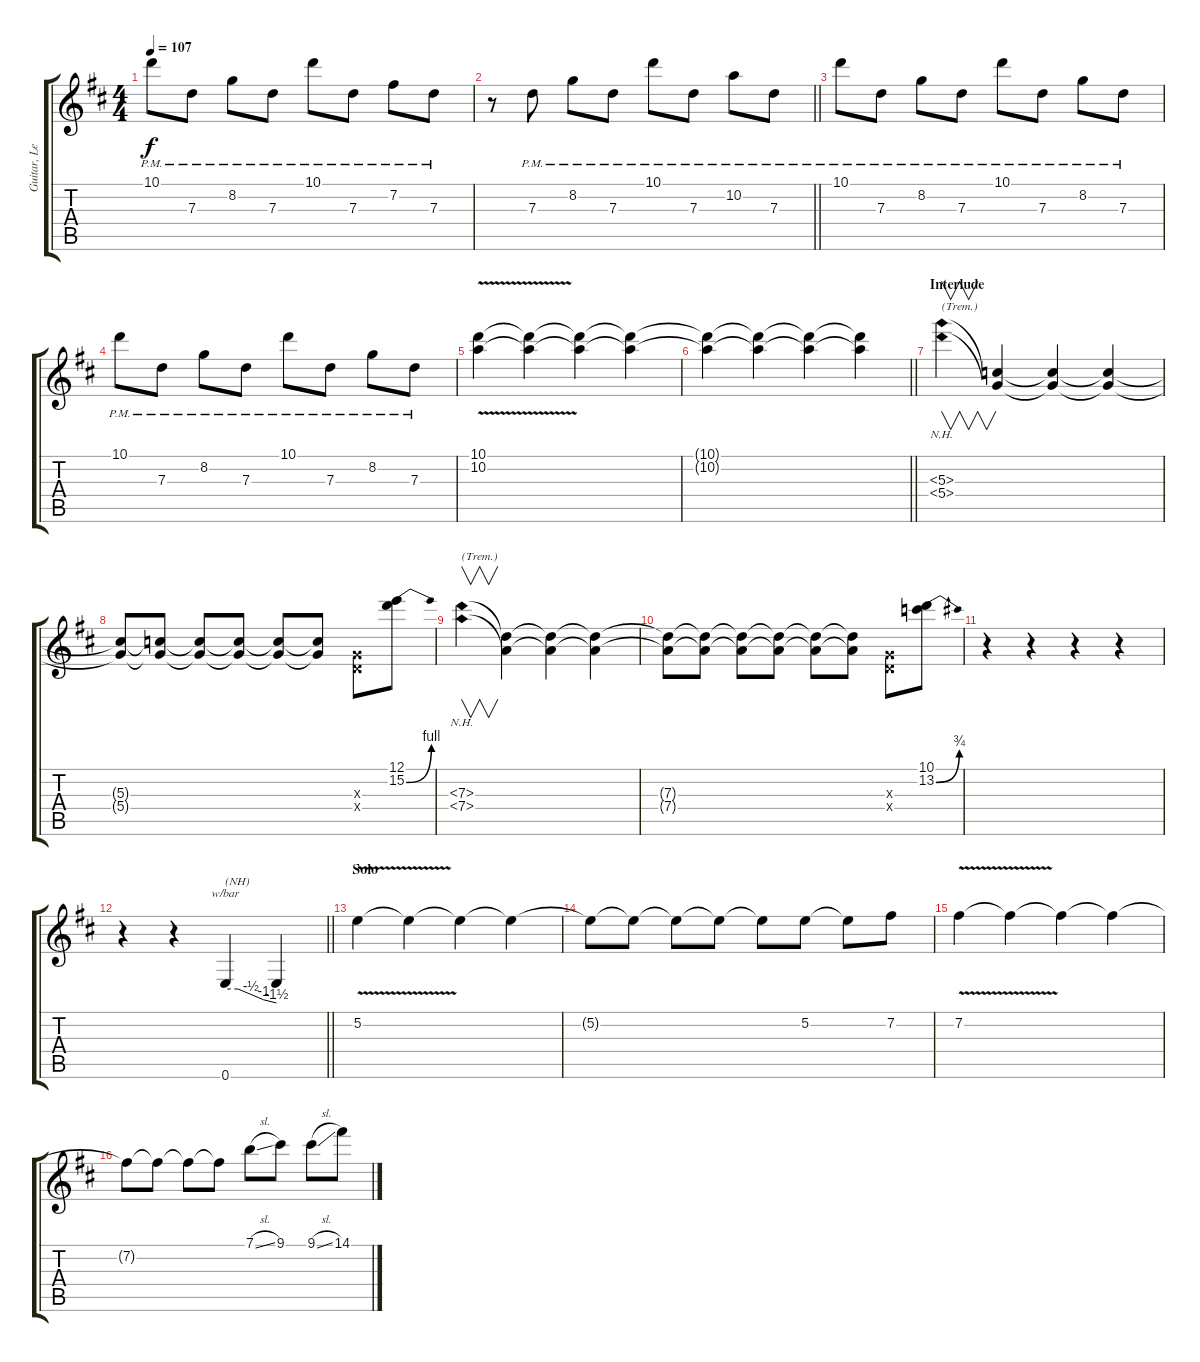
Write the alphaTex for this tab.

\track ("Guitar, Lead" "Guitar, Le") {mute instrument distortionguitar}
\staff {score tabs}
\tuning (E4 B3 G3 D3 A2 E2) {hide}
\ts (4 4)
\tempo 107
\clef g2
\ks d
10.1{pm}.8{dy f} 7.3{pm}.8 8.2{pm}.8 7.3{pm}.8 10.1{pm}.8 7.3{pm}.8 7.2{pm}.8 7.3{pm}.8 |
\barLineRight lightlight
r.8 7.3{pm}.8 8.2{pm}.8 7.3{pm}.8 10.1{pm}.8 7.3{pm}.8 10.2{pm}.8 7.3{pm}.8 |
10.1{pm}.8 7.3{pm}.8 8.2{pm}.8 7.3{pm}.8 10.1{pm}.8 7.3{pm}.8 8.2{pm}.8 7.3{pm}.8 |
10.1{pm}.8 7.3{pm}.8 8.2{pm}.8 7.3{pm}.8 10.1{pm}.8 7.3{pm}.8 8.2{pm}.8 7.3{pm}.8 |
(10.1{v} 10.2).4 (10.1{t} 10.2{t}).4 (10.1{t} 10.2{t}).4 (10.1{t} 10.2{t}).4 |
\barLineRight lightlight
(10.1{t} 10.2{t}).4 (10.1{t} 10.2{t}).4 (10.1{t} 10.2{t}).4 (10.1{t} 10.2{t}).4 |
\section ("" "Interlude")
(5.3{nh} 5.4{nh}).4{v txt "(Trem.)" volume 0} (5.3{t} 5.4{t}).4{volume 16} (5.3{t} 5.4{t}).4 (5.3{t} 5.4{t}).4 |
(5.3{t} 5.4{t}).8 (5.3{t} 5.4{t}).8 (5.3{t} 5.4{t}).8 (5.3{t} 5.4{t}).8 (5.3{t} 5.4{t}).8 (5.3{t} 5.4{t}).8 (0.3{x} 0.4{x}).8 (12.1 15.2{be (bend 0 0 60 4)}).8 |
(7.3{nh} 7.4{nh}).4{v txt "(Trem.)" volume 0} (7.3{t} 7.4{t}).4{volume 16} (7.3{t} 7.4{t}).4 (7.3{t} 7.4{t}).4 |
(7.3{t} 7.4{t}).8 (7.3{t} 7.4{t}).8 (7.3{t} 7.4{t}).8 (7.3{t} 7.4{t}).8 (7.3{t} 7.4{t}).8 (7.3{t} 7.4{t}).8 (0.3{x} 0.4{x}).8 (10.1 13.2{be (bend 0 0 60 3)}).8 |
r.4 r.4 r.4 r.4 |
\barLineRight lightlight
r.4 r.4 0.6.4{tbe (custom default 0 0 15 0 30 -2 45 -4 60 -6) txt "(NH)" instrument guitarharmonics} 0.6{t}.4 |
\section ("" "Solo")
5.2{v}.4{instrument distortionguitar} 5.2{t}.4 5.2{t}.4 5.2{t}.4 |
5.2{t}.8 5.2{t}.8 5.2{t}.8 5.2{t}.8 5.2{t}.8 5.2.8 5.2{t}.8 7.2.8 |
7.2{v}.4 7.2{t}.4 7.2{t}.4 7.2{t}.4 |
7.2{t}.8 7.2{t}.8 7.2{t}.8 7.2{t}.8 7.1{sl}.8 9.1.8 9.1{sl}.8 14.1.8
